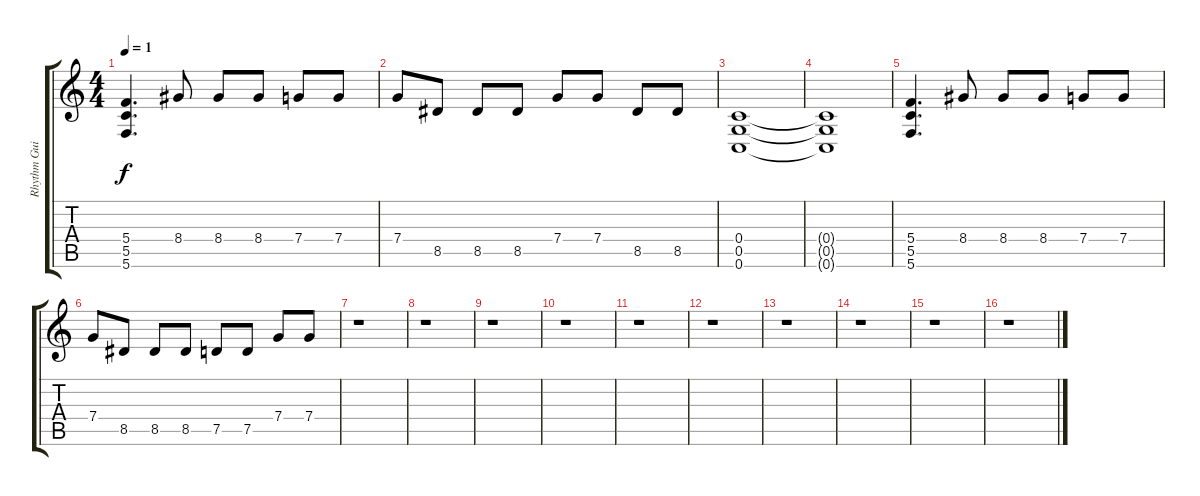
\track ("Rhythm Guitar 1" "Rhythm Gui") {instrument electricguitarjazz}
\staff {score tabs}
\tuning (D4 A3 F3 C3 G2 C2) {hide}
\ts (4 4)
\tempo 1
\clef g2
\ks c
(5.4 5.5 5.6).4{d dy f} 8.4.8 8.4.8 8.4.8 7.4.8 7.4.8 |
7.4.8 8.5.8 8.5.8 8.5.8 7.4.8 7.4.8 8.5.8 8.5.8 |
(0.4 0.5 0.6).1 |
(0.4{t} 0.5{t} 0.6{t}).1 |
(5.4 5.5 5.6).4{d} 8.4.8 8.4.8 8.4.8 7.4.8 7.4.8 |
7.4.8 8.5.8 8.5.8 8.5.8 7.5.8 7.5.8 7.4.8 7.4.8 |
r.1 |
r.1 |
r.1 |
r.1 |
r.1 |
r.1 |
r.1 |
r.1 |
r.1 |
r.1
